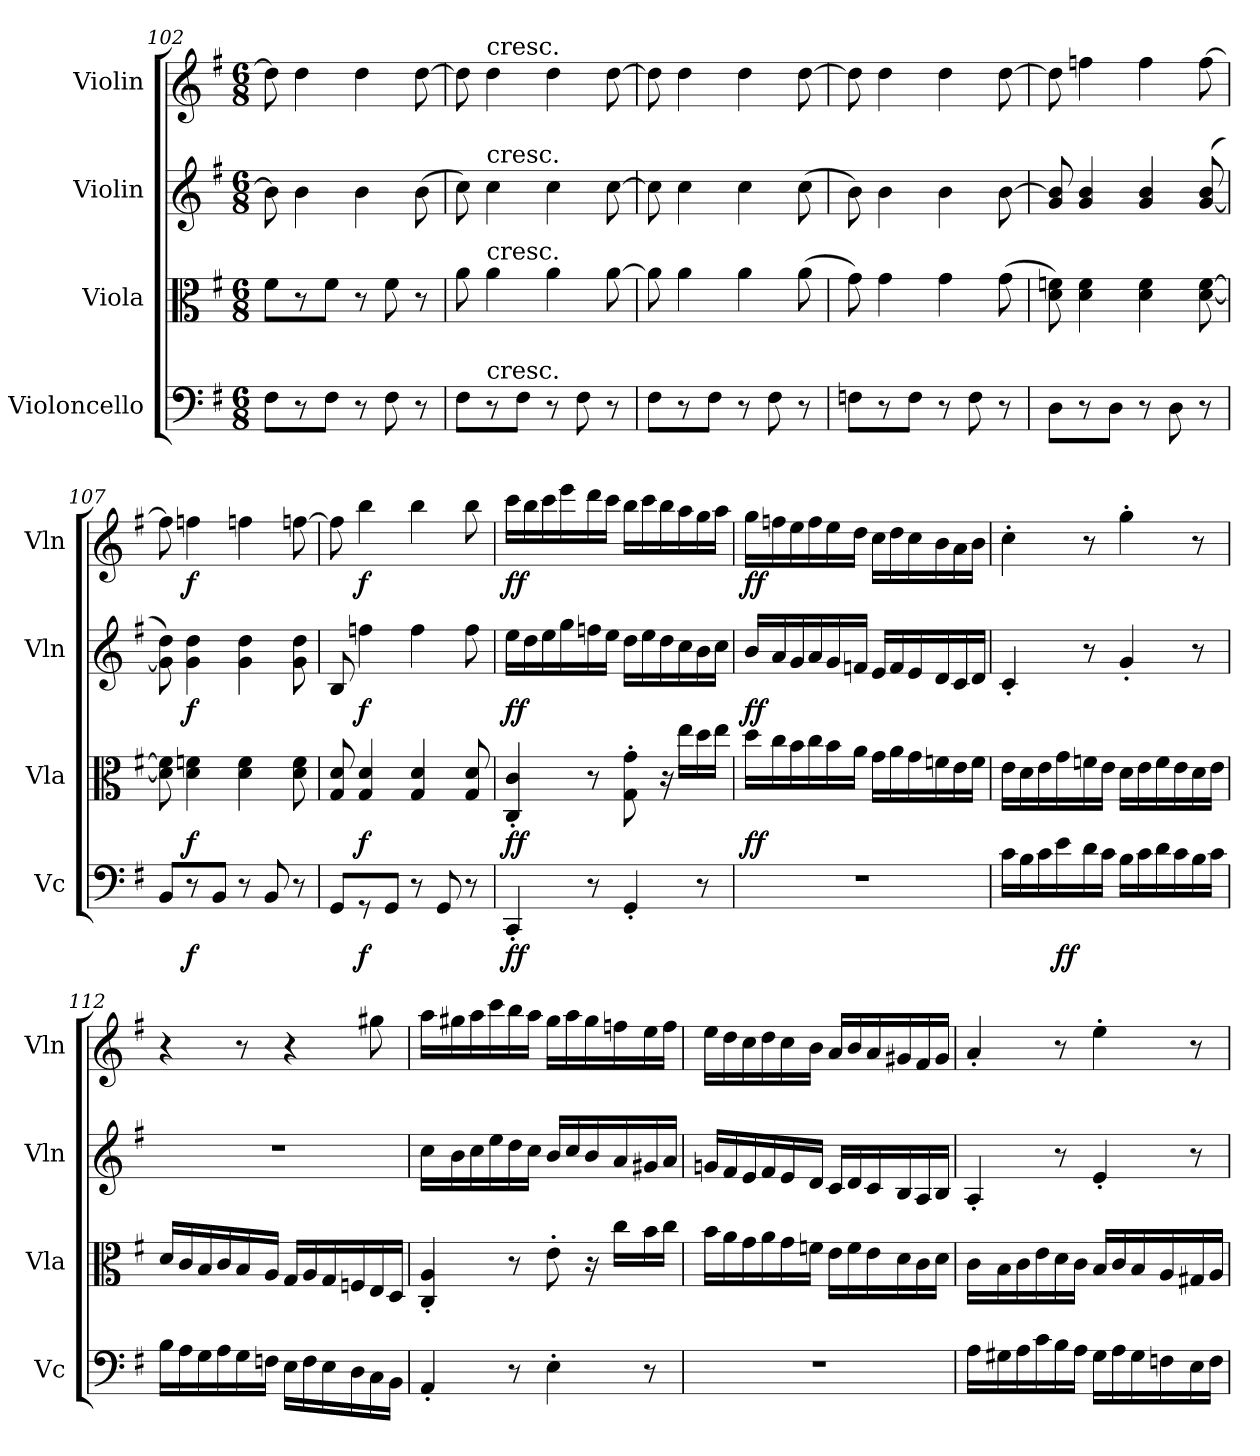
**kern	**dynam	**kern	**dynam	**kern	**dynam	**kern	**dynam
*part4	*part4	*part3	*part3	*part2	*part2	*part1	*part1
*staff4	*staff4	*staff3	*staff3	*staff2	*staff2	*staff1	*staff1
*I"Violoncello	*	*I"Viola	*	*I"Violin	*	*I"Violin	*
*I'Vc	*	*I'Vla	*	*I'Vln	*	*I'Vln	*
*clefF4	*	*clefC3	*	*clefG2	*	*clefG2	*
*k[f#]	*	*k[f#]	*	*k[f#]	*	*k[f#]	*
*e:	*	*e:	*	*e:	*	*e:	*
*M6/8	*	*M6/8	*	*M6/8	*	*M6/8	*
=102	=102	=102	=102	=102	=102	=102	=102
8F#\L	.	8f#\L	.	8b\]	.	8dd\]	.
8r	.	8r	.	4b\	.	4dd\	.
8F#\J	.	8f#\J	.	.	.	.	.
8r	.	8r	.	4b\	.	4dd\	.
8F#\	.	8f#\	.	.	.	.	.
8r	.	8r	.	(8b\	.	[8dd\	.
=103	=103	=103	=103	=103	=103	=103	=103
8F#\L	.	8a\	.	8cc\)	.	8dd\]	.
!	!	!	!	!	!	!LO:TX:t=cresc.	!
!	!	!	!	!LO:TX:t=cresc.	!	!	!
!	!	!LO:TX:t=cresc.	!	!	!	!	!
!LO:TX:t=cresc.	!	!	!	!	!	!	!
8r	.	4a\	.	4cc\	.	4dd\	.
8F#\J	.	.	.	.	.	.	.
8r	.	4a\	.	4cc\	.	4dd\	.
8F#\	.	.	.	.	.	.	.
8r	.	[8a\	.	[8cc\	.	[8dd\	.
=104	=104	=104	=104	=104	=104	=104	=104
8F#\L	.	8a\]	.	8cc\]	.	8dd\]	.
8r	.	4a\	.	4cc\	.	4dd\	.
8F#\J	.	.	.	.	.	.	.
8r	.	4a\	.	4cc\	.	4dd\	.
8F#\	.	.	.	.	.	.	.
8r	.	(8a\	.	(8cc\	.	[8dd\	.
=105	=105	=105	=105	=105	=105	=105	=105
8Fn\L	.	8g\)	.	8b\)	.	8dd\]	.
8r	.	4g\	.	4b\	.	4dd\	.
8F\J	.	.	.	.	.	.	.
8r	.	4g\	.	4b\	.	4dd\	.
8F\	.	.	.	.	.	.	.
8r	.	(8g\	.	[8b\	.	[8dd\	.
=106	=106	=106	=106	=106	=106	=106	=106
8D\L	.	8d\ 8fn\)	.	8g/ 8b]/	.	8dd\]	.
8r	.	4d\ 4f\	.	4g/ 4b/	.	4ffn\	.
8D\J	.	.	.	.	.	.	.
8r	.	4d\ 4f\	.	4g/ 4b/	.	4ff\	.
8D\	.	.	.	.	.	.	.
8r	.	[8d\ [8f\	.	([8g/ 8b/	.	[8ff\	.
=107	=107	=107	=107	=107	=107	=107	=107
8BB/L	.	8d]\ 8f]\	.	8g]\ 8dd\)	.	8ff\]	.
8r	f	4d\ 4fn\	f	4g\ 4dd\	f	4ffn\	f
8BB/J	.	.	.	.	.	.	.
8r	.	4d\ 4f\	.	4g\ 4dd\	.	4ffn\	.
8BB/	.	.	.	.	.	.	.
8r	.	8d\ 8f\	.	8g\ 8dd\	.	[8ffn\	.
=108	=108	=108	=108	=108	=108	=108	=108
8GG/L	.	8G/ 8d/	.	8B/	.	8ff\]	.
8r	f	4G/ 4d/	f	4ffn\	f	4bb\	f
8GG/J	.	.	.	.	.	.	.
8r	.	4G/ 4d/	.	4ff\	.	4bb\	.
8GG/	.	.	.	.	.	.	.
8r	.	8G/ 8d/	.	8ff\	.	8bb\	.
=109	=109	=109	=109	=109	=109	=109	=109
4CC'/	ff	4C'/ 4c'/	ff	16ee\LL	ff	16ccc\LL	ff
.	.	.	.	16dd\	.	16bb\	.
.	.	.	.	16ee\	.	16ccc\	.
.	.	.	.	16gg\	.	16eee\	.
8r	.	8r	.	16ffn\	.	16ddd\	.
.	.	.	.	16ee\JJ	.	16ccc\JJ	.
4GG'/	.	8G'\ 8g'\	.	16dd\LL	.	16bb\LL	.
.	.	.	.	16ee\	.	16ccc\	.
.	.	16r	.	16dd\	.	16bb\	.
.	.	16ee\LL	.	16cc\	.	16aa\	.
8r	.	16dd\	.	16b\	.	16gg\	.
.	.	16ee\JJ	.	16cc\JJ	.	16aa\JJ	.
=110	=110	=110	=110	=110	=110	=110	=110
2.r	.	16dd\LL	ff	16b/LL	ff	16gg\LL	ff
.	.	16cc\	.	16a/	.	16ffn\	.
.	.	16b\	.	16g/	.	16ee\	.
.	.	16cc\	.	16a/	.	16ff\	.
.	.	16b\	.	16g/	.	16ee\	.
.	.	16a\JJ	.	16fn/JJ	.	16dd\JJ	.
.	.	16g\LL	.	16e/LL	.	16cc\LL	.
.	.	16a\	.	16f/	.	16dd\	.
.	.	16g\	.	16e/	.	16cc\	.
.	.	16fn\	.	16d/	.	16b\	.
.	.	16e\	.	16c/	.	16a\	.
.	.	16f\JJ	.	16d/JJ	.	16b\JJ	.
=111	=111	=111	=111	=111	=111	=111	=111
16c\LL	.	16e\LL	.	4c'/	.	4cc'\	.
16B\	.	16d\	.	.	.	.	.
16c\	.	16e\	.	.	.	.	.
16e\	ff	16g\	.	.	.	.	.
16d\	.	16fn\	.	8r	.	8r	.
16c\JJ	.	16e\JJ	.	.	.	.	.
16B\LL	.	16d\LL	.	4g'/	.	4gg'\	.
16c\	.	16e\	.	.	.	.	.
16d\	.	16f\	.	.	.	.	.
16c\	.	16e\	.	.	.	.	.
16B\	.	16d\	.	8r	.	8r	.
16c\JJ	.	16e\JJ	.	.	.	.	.
=112	=112	=112	=112	=112	=112	=112	=112
16B\LL	.	16d/LL	.	2.r	.	4r	.
16A\	.	16c/	.	.	.	.	.
16G\	.	16B/	.	.	.	.	.
16A\	.	16c/	.	.	.	.	.
16G\	.	16B/	.	.	.	8r	.
16Fn\JJ	.	16A/JJ	.	.	.	.	.
16E\LL	.	16G/LL	.	.	.	4r	.
16F\	.	16A/	.	.	.	.	.
16E\	.	16G/	.	.	.	.	.
16D\	.	16Fn/	.	.	.	.	.
16C\	.	16E/	.	.	.	8gg#X\	.
16BB\JJ	.	16D/JJ	.	.	.	.	.
=113	=113	=113	=113	=113	=113	=113	=113
4AA'/	.	4C'/ 4A'/	.	16cc\LL	.	16aa\LL	.
.	.	.	.	16b\	.	16gg#X\	.
.	.	.	.	16cc\	.	16aa\	.
.	.	.	.	16ee\	.	16ccc\	.
8r	.	8r	.	16dd\	.	16bb\	.
.	.	.	.	16cc\JJ	.	16aa\JJ	.
4E'\	.	8e'\	.	16b/LL	.	16gg#\LL	.
.	.	.	.	16cc/	.	16aa\	.
.	.	16r	.	16b/	.	16gg#\	.
.	.	16cc\LL	.	16a/	.	16ffn\	.
8r	.	16b\	.	16g#X/	.	16ee\	.
.	.	16cc\JJ	.	16a/JJ	.	16ff\JJ	.
=114	=114	=114	=114	=114	=114	=114	=114
2.r	.	16b\LL	.	16gn/LL	.	16ee\LL	.
.	.	16a\	.	16f#/	.	16dd\	.
.	.	16g\	.	16e/	.	16cc\	.
.	.	16a\	.	16f#/	.	16dd\	.
.	.	16g\	.	16e/	.	16cc\	.
.	.	16fn\JJ	.	16d/JJ	.	16b\JJ	.
.	.	16e\LL	.	16c/LL	.	16a/LL	.
.	.	16f\	.	16d/	.	16b/	.
.	.	16e\	.	16c/	.	16a/	.
.	.	16d\	.	16B/	.	16g#X/	.
.	.	16c\	.	16A/	.	16f#/	.
.	.	16d\JJ	.	16B/JJ	.	16g#/JJ	.
=115	=115	=115	=115	=115	=115	=115	=115
16A\LL	.	16c\LL	.	4A'/	.	4a'/	.
16G#X\	.	16B\	.	.	.	.	.
16A\	.	16c\	.	.	.	.	.
16c\	.	16e\	.	.	.	.	.
16B\	.	16d\	.	8r	.	8r	.
16A\JJ	.	16c\JJ	.	.	.	.	.
16G#\LL	.	16B/LL	.	4e'/	.	4ee'\	.
16A\	.	16c/	.	.	.	.	.
16G#\	.	16B/	.	.	.	.	.
16Fn\	.	16A/	.	.	.	.	.
16E\	.	16G#X/	.	8r	.	8r	.
16F\JJ	.	16A/JJ	.	.	.	.	.
=	=	=	=	=	=	=	=
*-	*-	*-	*-	*-	*-	*-	*-
